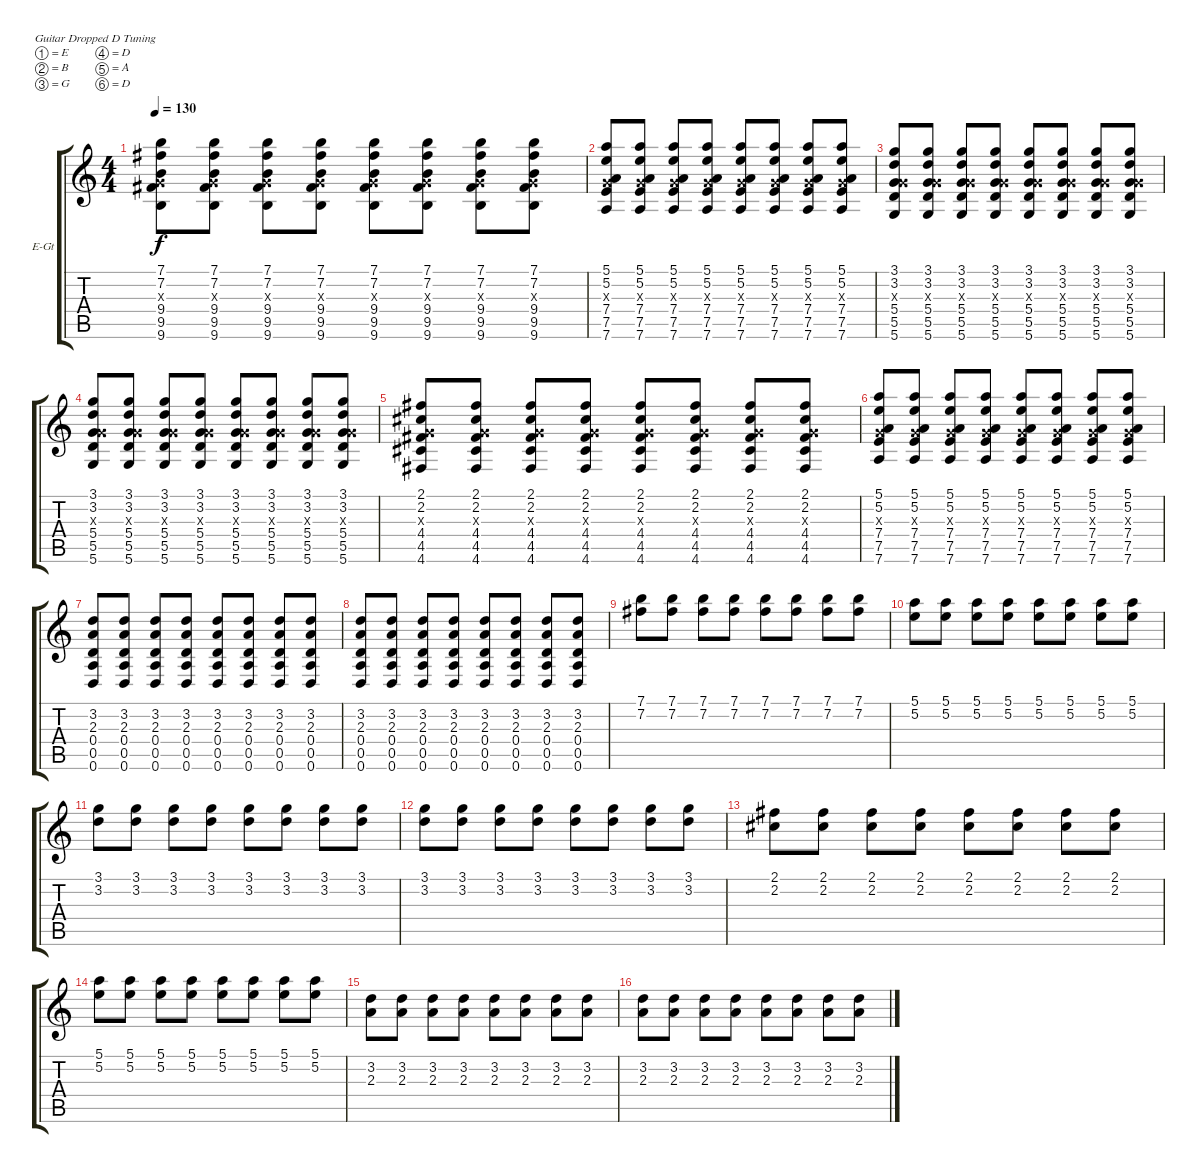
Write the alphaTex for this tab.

\bracketExtendMode groupsimilarinstruments
\firstSystemTrackNameOrientation horizontal
\otherSystemsTrackNameOrientation horizontal
\track ("Guitar" "E-Gt") {instrument overdrivenguitar}
\staff {score tabs}
\tuning (E4 B3 G3 D3 A2 D2)
\ts (4 4)
\tempo 130
\clef g2
\ks c
(7.1 7.2 9.4 9.5 9.6 0.3{x}).8{dy f} (7.1 7.2 9.4 9.5 9.6 0.3{x}).8 (7.1 7.2 9.4 9.5 9.6 0.3{x}).8 (7.1 7.2 9.4 9.5 9.6 0.3{x}).8 (7.1 7.2 9.4 9.5 9.6 0.3{x}).8 (7.1 7.2 9.4 9.5 9.6 0.3{x}).8 (7.1 7.2 9.4 9.5 9.6 0.3{x}).8 (7.1 7.2 9.4 9.5 9.6 0.3{x}).8 |
(7.4 7.5 7.6 5.2 5.1 0.3{x}).8 (7.4 7.5 7.6 5.1 5.2 0.3{x}).8 (7.4 7.5 7.6 5.1 5.2 0.3{x}).8 (7.4 7.5 7.6 5.1 5.2 0.3{x}).8 (7.4 7.5 7.6 5.1 5.2 0.3{x}).8 (7.4 7.5 7.6 5.1 5.2 0.3{x}).8 (7.4 7.5 7.6 5.1 5.2 0.3{x}).8 (7.4 7.5 7.6 5.2 5.1 0.3{x}).8 |
(5.4 5.5 5.6 3.1 3.2 0.3{x}).8 (5.4 5.5 5.6 3.1 3.2 0.3{x}).8 (5.4 5.5 5.6 3.1 3.2 0.3{x}).8 (5.4 5.5 5.6 3.1 3.2 0.3{x}).8 (5.4 5.5 5.6 3.1 3.2 0.3{x}).8 (5.4 5.5 5.6 3.1 3.2 0.3{x}).8 (5.4 5.5 5.6 3.1 3.2 0.3{x}).8 (5.4 5.5 5.6 3.1 3.2 0.3{x}).8 |
(5.4 5.5 5.6 0.3{x} 3.1 3.2).8 (5.4 5.5 5.6 0.3{x} 3.1 3.2).8 (5.4 5.5 5.6 0.3{x} 3.1 3.2).8 (5.4 5.5 5.6 0.3{x} 3.1 3.2).8 (5.4 5.5 5.6 0.3{x} 3.1 3.2).8 (5.4 5.5 5.6 0.3{x} 3.1 3.2).8 (5.4 5.5 5.6 0.3{x} 3.1 3.2).8 (5.4 5.5 5.6 0.3{x} 3.2 3.1).8 |
(4.4 4.5 4.6 0.3{x} 2.1 2.2).8 (4.4 4.5 4.6 0.3{x} 2.1 2.2).8 (4.4 4.5 4.6 0.3{x} 2.1 2.2).8 (4.4 4.5 4.6 0.3{x} 2.1 2.2).8 (4.4 4.5 4.6 0.3{x} 2.1 2.2).8 (4.4 4.5 4.6 0.3{x} 2.1 2.2).8 (4.4 4.5 4.6 0.3{x} 2.1 2.2).8 (4.4 4.5 4.6 0.3{x} 2.1 2.2).8 |
(7.4 7.5 7.6 0.3{x} 5.1 5.2).8 (7.4 7.5 7.6 0.3{x} 5.1 5.2).8 (7.4 7.5 7.6 0.3{x} 5.1 5.2).8 (7.4 7.5 7.6 0.3{x} 5.1 5.2).8 (7.4 7.5 7.6 0.3{x} 5.1 5.2).8 (7.4 7.5 7.6 0.3{x} 5.1 5.2).8 (7.4 7.5 7.6 0.3{x} 5.2 5.1).8 (7.4 7.5 7.6 0.3{x} 5.2 5.1).8 |
(0.4 0.5 0.6 2.3 3.2).8 (0.4 0.5 0.6 2.3 3.2).8 (0.4 0.5 0.6 2.3 3.2).8 (0.4 0.5 0.6 2.3 3.2).8 (0.4 0.5 0.6 2.3 3.2).8 (0.4 0.5 0.6 2.3 3.2).8 (0.4 0.5 0.6 2.3 3.2).8 (0.4 0.5 0.6 2.3 3.2).8 |
(0.4 0.5 0.6 2.3 3.2).8 (0.4 0.5 0.6 2.3 3.2).8 (0.4 0.5 0.6 2.3 3.2).8 (0.4 0.5 0.6 2.3 3.2).8 (0.4 0.5 0.6 2.3 3.2).8 (0.4 0.5 0.6 2.3 3.2).8 (0.4 0.5 0.6 2.3 3.2).8 (0.4 0.5 0.6 2.3 3.2).8 |
(7.1 7.2).8 (7.1 7.2).8 (7.1 7.2).8 (7.1 7.2).8 (7.1 7.2).8 (7.1 7.2).8 (7.1 7.2).8 (7.1 7.2).8 |
(5.1 5.2).8 (5.1 5.2).8 (5.1 5.2).8 (5.1 5.2).8 (5.1 5.2).8 (5.1 5.2).8 (5.1 5.2).8 (5.1 5.2).8 |
(3.1 3.2).8 (3.1 3.2).8 (3.1 3.2).8 (3.1 3.2).8 (3.1 3.2).8 (3.1 3.2).8 (3.1 3.2).8 (3.1 3.2).8 |
(3.1 3.2).8 (3.1 3.2).8 (3.1 3.2).8 (3.1 3.2).8 (3.1 3.2).8 (3.1 3.2).8 (3.1 3.2).8 (3.1 3.2).8 |
(2.1 2.2).8 (2.1 2.2).8 (2.1 2.2).8 (2.1 2.2).8 (2.1 2.2).8 (2.1 2.2).8 (2.1 2.2).8 (2.1 2.2).8 |
(5.1 5.2).8 (5.1 5.2).8 (5.1 5.2).8 (5.1 5.2).8 (5.1 5.2).8 (5.1 5.2).8 (5.1 5.2).8 (5.1 5.2).8 |
(3.2 2.3).8 (3.2 2.3).8 (3.2 2.3).8 (3.2 2.3).8 (3.2 2.3).8 (3.2 2.3).8 (3.2 2.3).8 (3.2 2.3).8 |
(3.2 2.3).8 (3.2 2.3).8 (3.2 2.3).8 (3.2 2.3).8 (3.2 2.3).8 (3.2 2.3).8 (3.2 2.3).8 (3.2 2.3).8
